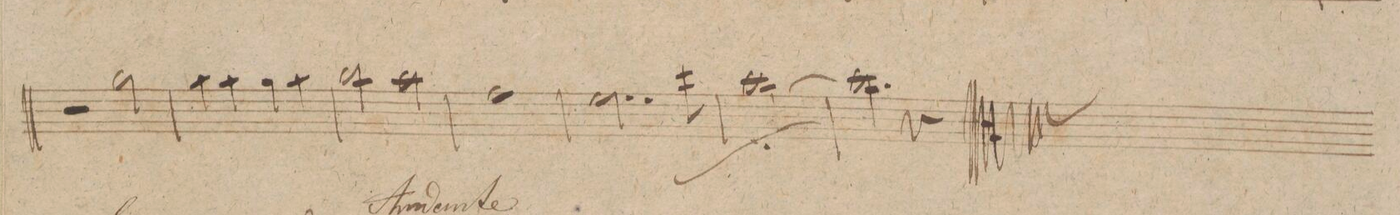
**kern	**dynam
*I"Flauto. 2do	*
*clefG2	*
*k[f#c#g#]	*
*met(c|)	*
*M2/2	*
2r	.
2gg#\	.
=241	=241
4aa\	.
4aa\	.
4gg#\	.
4aa\	.
=242	=242
2bb\	.
2aa\	.
=243	=243
1ff#	.
=244	=244
2..ee\	.
8ccc#\	.
=245	=245
[1ccc#	f
=246	=246
2.ccc#\]	.
4r	.
==	==
*-	*-
